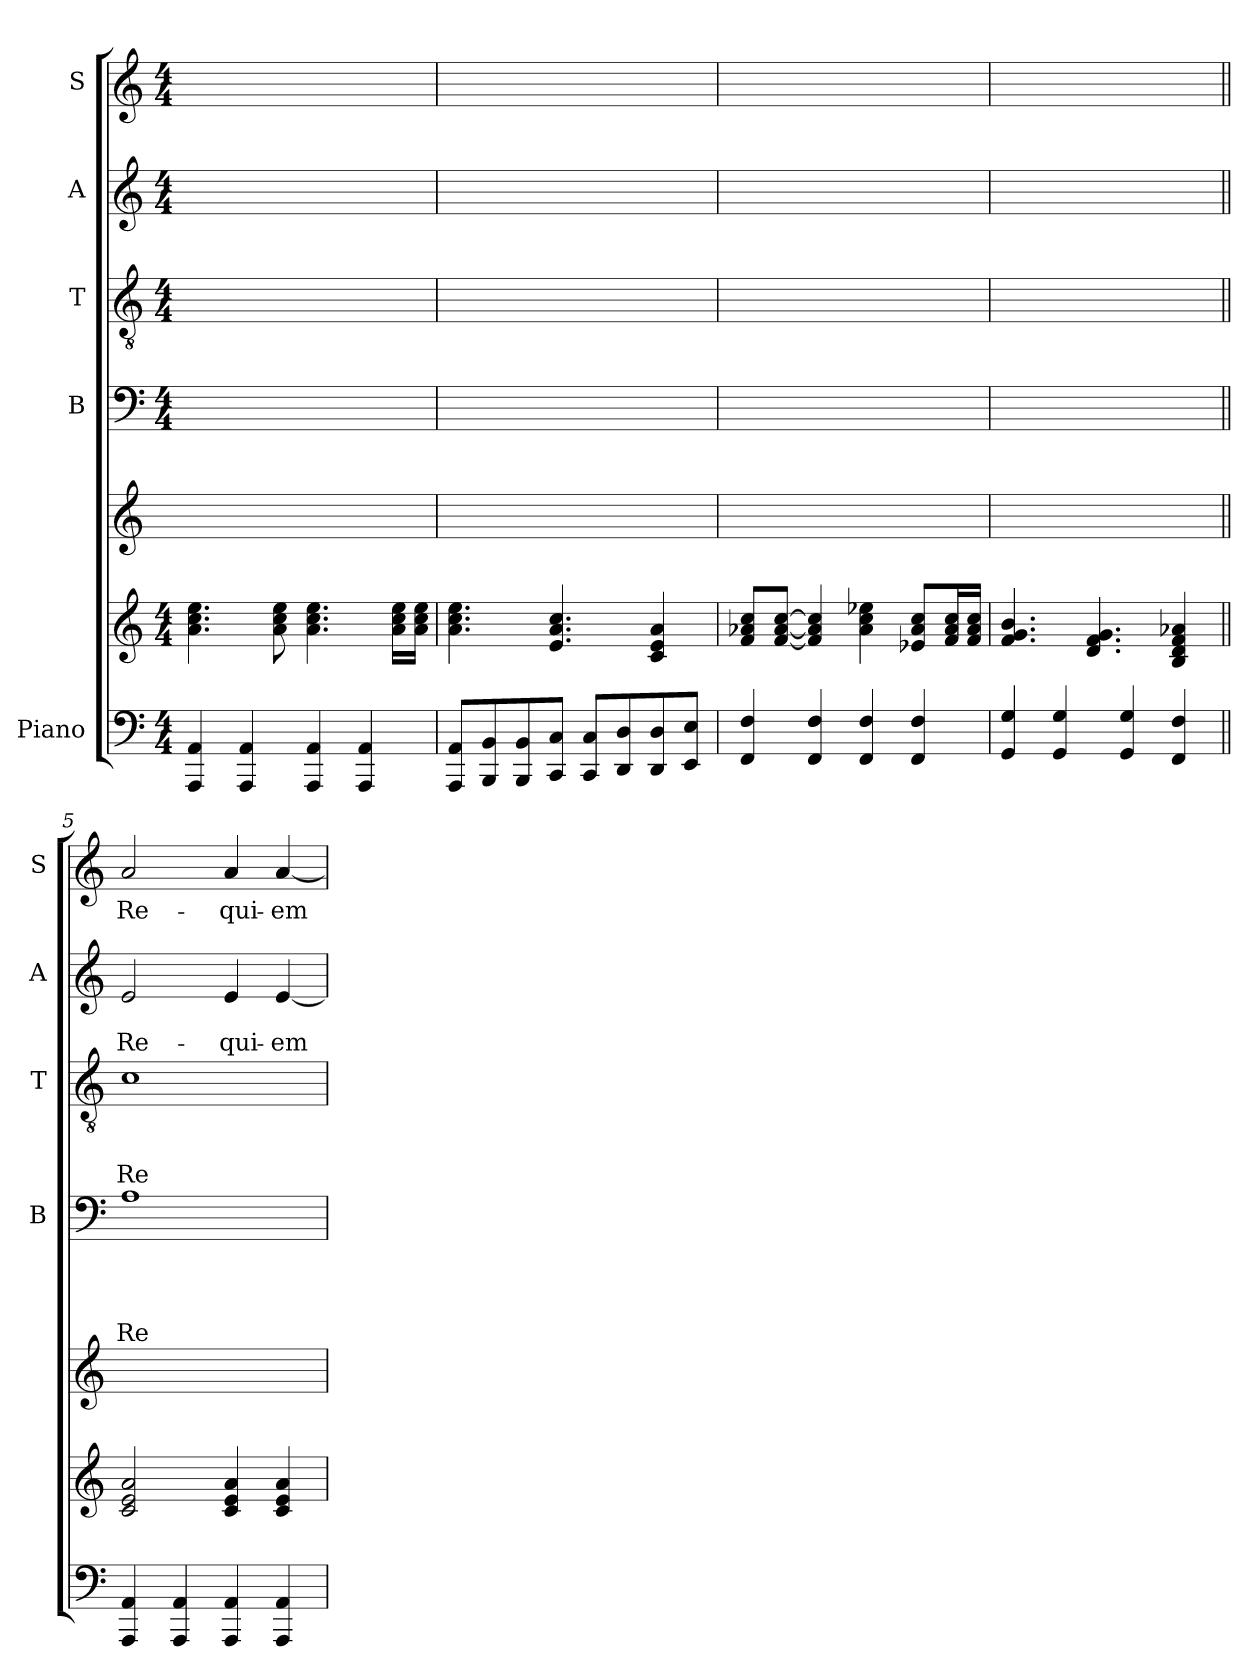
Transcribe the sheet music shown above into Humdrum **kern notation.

**kern	**kern	**kern	**kern	**text	**text	**text	**text	**kern	**text	**text	**text	**kern	**text	**text	**kern	**text
*part6	*part6	*part5	*part4	*part4	*part4	*part4	*part4	*part3	*part3	*part3	*part3	*part2	*part2	*part2	*part1	*part1
*staff7	*staff6	*staff5	*staff4	*staff4	*staff4	*staff4	*staff4	*staff3	*staff3	*staff3	*staff3	*staff2	*staff2	*staff2	*staff1	*staff1
*I"Piano	*	*	*I"B	*	*	*	*	*I"T	*	*	*	*I"A	*	*	*I"S	*
*	*	*	*I'B	*	*	*	*	*I'T	*	*	*	*I'A	*	*	*I'S	*
*clefF4	*clefG2	*clefG2	*clefF4	*	*	*	*	*clefGv2	*	*	*	*clefG2	*	*	*clefG2	*
*k[]	*k[]	*k[]	*k[]	*	*	*	*	*k[]	*	*	*	*k[]	*	*	*k[]	*
*a:	*a:	*a:	*a:	*	*	*	*	*a:	*	*	*	*a:	*	*	*a:	*
*M4/4	*M4/4	*	*M4/4	*	*	*	*	*M4/4	*	*	*	*M4/4	*	*	*M4/4	*
*MM90	*MM90	*MM90	*MM90	*	*	*	*	*MM90	*	*	*	*MM90	*	*	*MM90	*
=1	=1	=1	=1	=1	=1	=1	=1	=1	=1	=1	=1	=1	=1	=1	=1	=1
4AAA/ 4AA/	4.a\ 4.cc\ 4.ee\	1ryy	1ryy	.	.	.	.	1ryy	.	.	.	1ryy	.	.	1ryy	.
4AAA/ 4AA/	.	.	.	.	.	.	.	.	.	.	.	.	.	.	.	.
.	8a\ 8cc\ 8ee\	.	.	.	.	.	.	.	.	.	.	.	.	.	.	.
4AAA/ 4AA/	4.a\ 4.cc\ 4.ee\	.	.	.	.	.	.	.	.	.	.	.	.	.	.	.
4AAA/ 4AA/	.	.	.	.	.	.	.	.	.	.	.	.	.	.	.	.
.	16a\ 16cc\ 16ee\LL	.	.	.	.	.	.	.	.	.	.	.	.	.	.	.
.	16a\ 16cc\ 16ee\JJ	.	.	.	.	.	.	.	.	.	.	.	.	.	.	.
=2	=2	=2	=2	=2	=2	=2	=2	=2	=2	=2	=2	=2	=2	=2	=2	=2
8AAA/ 8AA/L	4.a\ 4.cc\ 4.ee\	1ryy	1ryy	.	.	.	.	1ryy	.	.	.	1ryy	.	.	1ryy	.
8BBB/ 8BB/	.	.	.	.	.	.	.	.	.	.	.	.	.	.	.	.
8BBB/ 8BB/	.	.	.	.	.	.	.	.	.	.	.	.	.	.	.	.
8CC/ 8C/J	4.e/ 4.a/ 4.cc/	.	.	.	.	.	.	.	.	.	.	.	.	.	.	.
8CC/ 8C/L	.	.	.	.	.	.	.	.	.	.	.	.	.	.	.	.
8DD/ 8D/	.	.	.	.	.	.	.	.	.	.	.	.	.	.	.	.
8DD/ 8D/	4c/ 4e/ 4a/	.	.	.	.	.	.	.	.	.	.	.	.	.	.	.
8EE/ 8E/J	.	.	.	.	.	.	.	.	.	.	.	.	.	.	.	.
=3	=3	=3	=3	=3	=3	=3	=3	=3	=3	=3	=3	=3	=3	=3	=3	=3
4FF/ 4F/	8f/ 8a-X/ 8cc/L	1ryy	1ryy	.	.	.	.	1ryy	.	.	.	1ryy	.	.	1ryy	.
.	[8f/ [8a-/ [8cc/J	.	.	.	.	.	.	.	.	.	.	.	.	.	.	.
4FF/ 4F/	4f/] 4a-/] 4cc/]	.	.	.	.	.	.	.	.	.	.	.	.	.	.	.
4FF/ 4F/	4a-\ 4cc\ 4ee-X\	.	.	.	.	.	.	.	.	.	.	.	.	.	.	.
4FF/ 4F/	8e-X/ 8a-/ 8cc/L	.	.	.	.	.	.	.	.	.	.	.	.	.	.	.
.	16f/ 16a-/ 16cc/L	.	.	.	.	.	.	.	.	.	.	.	.	.	.	.
.	16f/ 16a-/ 16cc/JJ	.	.	.	.	.	.	.	.	.	.	.	.	.	.	.
=4	=4	=4	=4	=4	=4	=4	=4	=4	=4	=4	=4	=4	=4	=4	=4	=4
4GG/ 4G/	4.f/ 4.g/ 4.b/	1ryy	1ryy	.	.	.	.	1ryy	.	.	.	1ryy	.	.	1ryy	.
4GG/ 4G/	.	.	.	.	.	.	.	.	.	.	.	.	.	.	.	.
.	4.d/ 4.f/ 4.g/	.	.	.	.	.	.	.	.	.	.	.	.	.	.	.
4GG/ 4G/	.	.	.	.	.	.	.	.	.	.	.	.	.	.	.	.
4FF/ 4F/	4B/ 4d/ 4f/ 4a-X/	.	.	.	.	.	.	.	.	.	.	.	.	.	.	.
=5||	=5||	=5||	=5||	=5||	=5||	=5||	=5||	=5||	=5||	=5||	=5||	=5||	=5||	=5||	=5||	=5||
!	!	!	!	!	!	!	!LO:LY:b	!	!	!	!LO:LY:b	!	!	!LO:LY:b	!	!LO:LY:b
4AAA/ 4AA/	2c/ 2e/ 2a/	1ryy	1A	.	.	.	Re-	1c	.	.	Re-	2e/	.	Re-	2a/	Re-
4AAA/ 4AA/	.	.	.	.	.	.	.	.	.	.	.	.	.	.	.	.
!	!	!	!	!	!	!	!	!	!	!	!	!	!	!LO:LY:b	!	!LO:LY:b
4AAA/ 4AA/	4c/ 4e/ 4a/	.	.	.	.	.	.	.	.	.	.	4e/	.	-qui-	4a/	-qui-
!	!	!	!	!	!	!	!	!	!	!	!	!	!	!LO:LY:b	!	!LO:LY:b
4AAA/ 4AA/	4c/ 4e/ 4a/	.	.	.	.	.	.	.	.	.	.	[4e/	.	-em	[4a/	-em
=	=	=	=	=	=	=	=	=	=	=	=	=	=	=	=	=
*-	*-	*-	*-	*-	*-	*-	*-	*-	*-	*-	*-	*-	*-	*-	*-	*-
